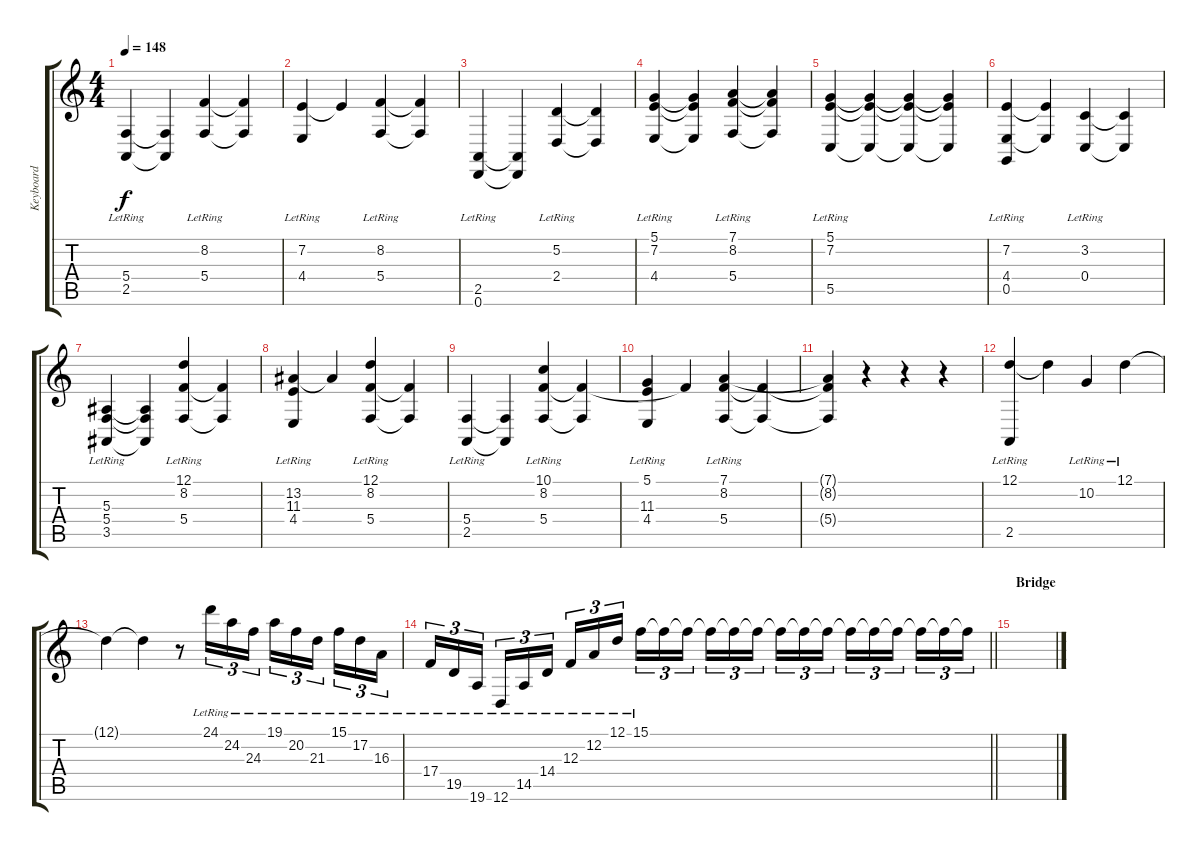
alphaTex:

\track ("Keyboard" "Keyboard") {instrument electricgrandpiano}
\staff {score tabs}
\tuning (D4 A3 F3 C3 G2 D2) {hide}
\ts (4 4)
\tempo 148
\clef g2
\ks c
(5.4{lr} 2.5{lr}).4{dy f} (5.4{t} 2.5{t}).4 (8.2{lr} 5.4{lr}).4 (8.2{t} 5.4{t}).4 |
(7.2{lr} 4.4{lr}).4 7.2{t}.4 (8.2{lr} 5.4{lr}).4 (8.2{t} 5.4{t}).4 |
(2.5{lr} 0.6{lr}).4 (2.5{t} 0.6{t}).4 (5.2{lr} 2.4{lr}).4 (5.2{t} 2.4{t}).4 |
(5.1{lr} 7.2{lr} 4.4{lr}).4 (5.1{t} 7.2{t} 4.4{t}).4 (7.1{lr} 8.2{lr} 5.4{lr}).4 (7.1{t} 8.2{t} 5.4{t}).4 |
(5.1{lr} 7.2{lr} 5.5{lr}).4 (5.1{t} 7.2{t} 5.5{t}).4 (5.1{t} 7.2{t} 5.5{t}).4 (5.1{t} 7.2{t} 5.5{t}).4 |
(7.2{lr} 4.4{lr} 0.5{lr}).4 (7.2{t} 4.4{t}).4 (3.2{lr} 0.4{lr}).4 (3.2{t} 0.4{t}).4 |
(5.3{lr} 5.4{lr} 3.5{lr}).4 (5.3{t} 5.4{t} 3.5{t}).4 (12.1{lr} 8.2{lr} 5.4{lr}).4 (8.2{t} 5.4{t}).4 |
(13.2{lr} 11.3{lr} 4.4{lr}).4 13.2{t}.4 (12.1{lr} 8.2{lr} 5.4{lr}).4 (8.2{t} 5.4{t}).4 |
(5.4{lr} 2.5{lr}).4 (5.4{t} 2.5{t}).4 (10.1{lr} 8.2{lr} 5.4{lr}).4 (8.2{t} 5.4{t}).4 |
(5.1{lr} 11.3{lr} 4.4{lr}).4 8.2{t}.4 (7.1{lr} 8.2{lr} 5.4{lr}).4 (8.2{t} 5.4{t}).4 |
(7.1{t} 8.2{t} 5.4{t}).4 r.4 r.4 r.4 |
(12.1{lr} 2.5{lr}).4 12.1{t}.4 10.2{lr}.4 12.1{lr}.4 |
12.1{t}.4 12.1{t}.4 r.8 24.1{lr}.16{tu (3 2)} 24.2{lr}.16{tu (3 2)} 24.3{lr}.16{tu (3 2)} 19.1{lr}.16{tu (3 2)} 20.2{lr}.16{tu (3 2)} 21.3{lr}.16{tu (3 2) beam splitsecondary} 15.1{lr}.16{tu (3 2)} 17.2{lr}.16{tu (3 2)} 16.3{lr}.16{tu (3 2)} |
\barLineRight lightlight
17.4{lr}.16{tu (3 2)} 19.5{lr}.16{tu (3 2)} 19.6{lr}.16{tu (3 2) beam splitsecondary} 12.6{lr}.16{tu (3 2)} 14.5{lr}.16{tu (3 2)} 14.4{lr}.16{tu (3 2)} 12.3{lr}.16{tu (3 2)} 12.2{lr}.16{tu (3 2)} 12.1{lr}.16{tu (3 2) beam splitsecondary} 15.1{lr}.16{tu (3 2)} 15.1{t}.16{tu (3 2)} 15.1{t}.16{tu (3 2)} 15.1{t}.16{tu (3 2)} 15.1{t}.16{tu (3 2)} 15.1{t}.16{tu (3 2) beam splitsecondary} 15.1{t}.16{tu (3 2)} 15.1{t}.16{tu (3 2)} 15.1{t}.16{tu (3 2)} 15.1{t}.16{tu (3 2)} 15.1{t}.16{tu (3 2)} 15.1{t}.16{tu (3 2) beam splitsecondary} 15.1{t}.16{tu (3 2)} 15.1{t}.16{tu (3 2)} 15.1{t}.16{tu (3 2)} |
\section ("" "Bridge")
